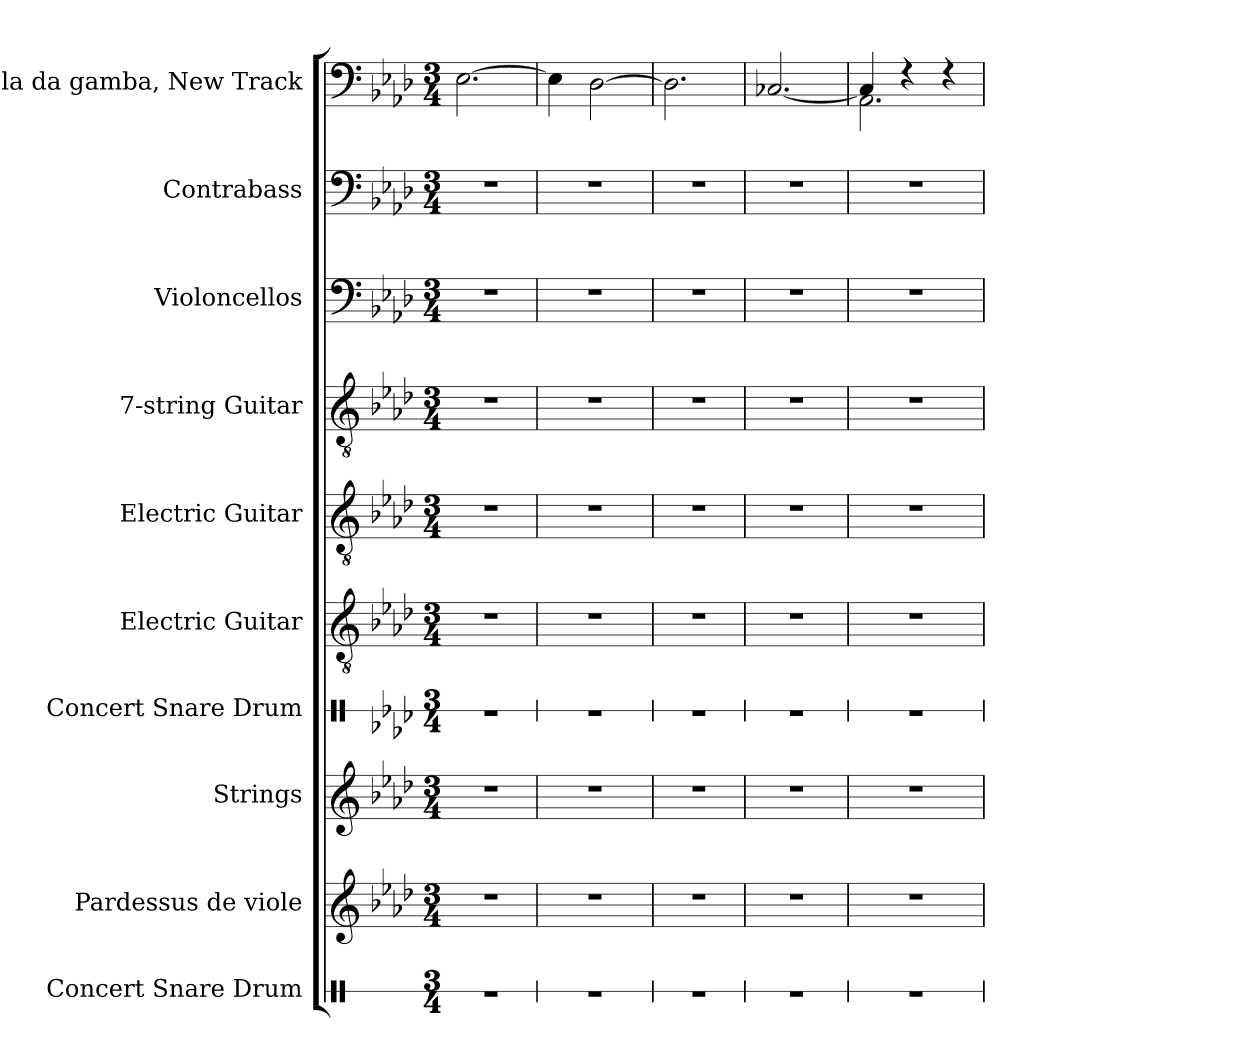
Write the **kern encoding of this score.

**kern	**kern	**kern	**kern	**kern	**kern	**kern	**kern	**kern	**kern
*part10	*part9	*part8	*part7	*part6	*part5	*part4	*part3	*part2	*part1
*staff10	*staff9	*staff8	*staff7	*staff6	*staff5	*staff4	*staff3	*staff2	*staff1
*I"Concert Snare Drum	*I"Pardessus de viole	*I"Strings	*I"Concert Snare Drum	*I"Electric Guitar	*I"Electric Guitar	*I"7-string Guitar	*I"Violoncellos	*I"Contrabass	*I"Viola da gamba, New Track
*I'Con. Sn.	*I'Pds. v.	*I'St.	*I'Con. Sn.	*I'El. Guit.	*I'El. Guit.	*I'Guit.	*I'Vcs.	*I'Cb.	*I'Vla. d. g.
*stria1	*	*	*stria1	*	*	*	*	*	*
*clefX	*clefG2	*clefG2	*clefX	*clefGv2	*clefGv2	*clefGv2	*clefF4	*clefF4	*clefF4
*	*	*	*	*	*	*	*	*ITrd7c12	*
*k[]	*k[b-e-a-d-]	*k[b-e-a-d-]	*k[b-e-a-d-]	*k[b-e-a-d-]	*k[b-e-a-d-]	*k[b-e-a-d-]	*k[b-e-a-d-]	*k[b-e-a-d-]	*k[b-e-a-d-]
*M3/4	*M3/4	*M3/4	*M3/4	*M3/4	*M3/4	*M3/4	*M3/4	*M3/4	*M3/4
*MM179	*MM179	*MM179	*MM179	*MM179	*MM179	*MM179	*MM179	*MM179	*MM179
=1	=1	=1	=1	=1	=1	=1	=1	=1	=1
2.r	2.r	2.r	2.r	2.r	2.r	2.r	2.r	2.r	[2.E-\
=2	=2	=2	=2	=2	=2	=2	=2	=2	=2
2.r	2.r	2.r	2.r	2.r	2.r	2.r	2.r	2.r	4E-\]
.	.	.	.	.	.	.	.	.	[2D-\
=3	=3	=3	=3	=3	=3	=3	=3	=3	=3
2.r	2.r	2.r	2.r	2.r	2.r	2.r	2.r	2.r	2.D-\]
=4	=4	=4	=4	=4	=4	=4	=4	=4	=4
2.r	2.r	2.r	2.r	2.r	2.r	2.r	2.r	2.r	[2.C-X/
=5	=5	=5	=5	=5	=5	=5	=5	=5	=5
*	*	*	*	*	*	*	*	*	*^
2.r	2.r	2.r	2.r	2.r	2.r	2.r	2.r	2.r	4C-/]	2.AA-\
.	.	.	.	.	.	.	.	.	4r	.
.	.	.	.	.	.	.	.	.	4r	.
*	*	*	*	*	*	*	*	*	*v	*v
=	=	=	=	=	=	=	=	=	=
*-	*-	*-	*-	*-	*-	*-	*-	*-	*-
